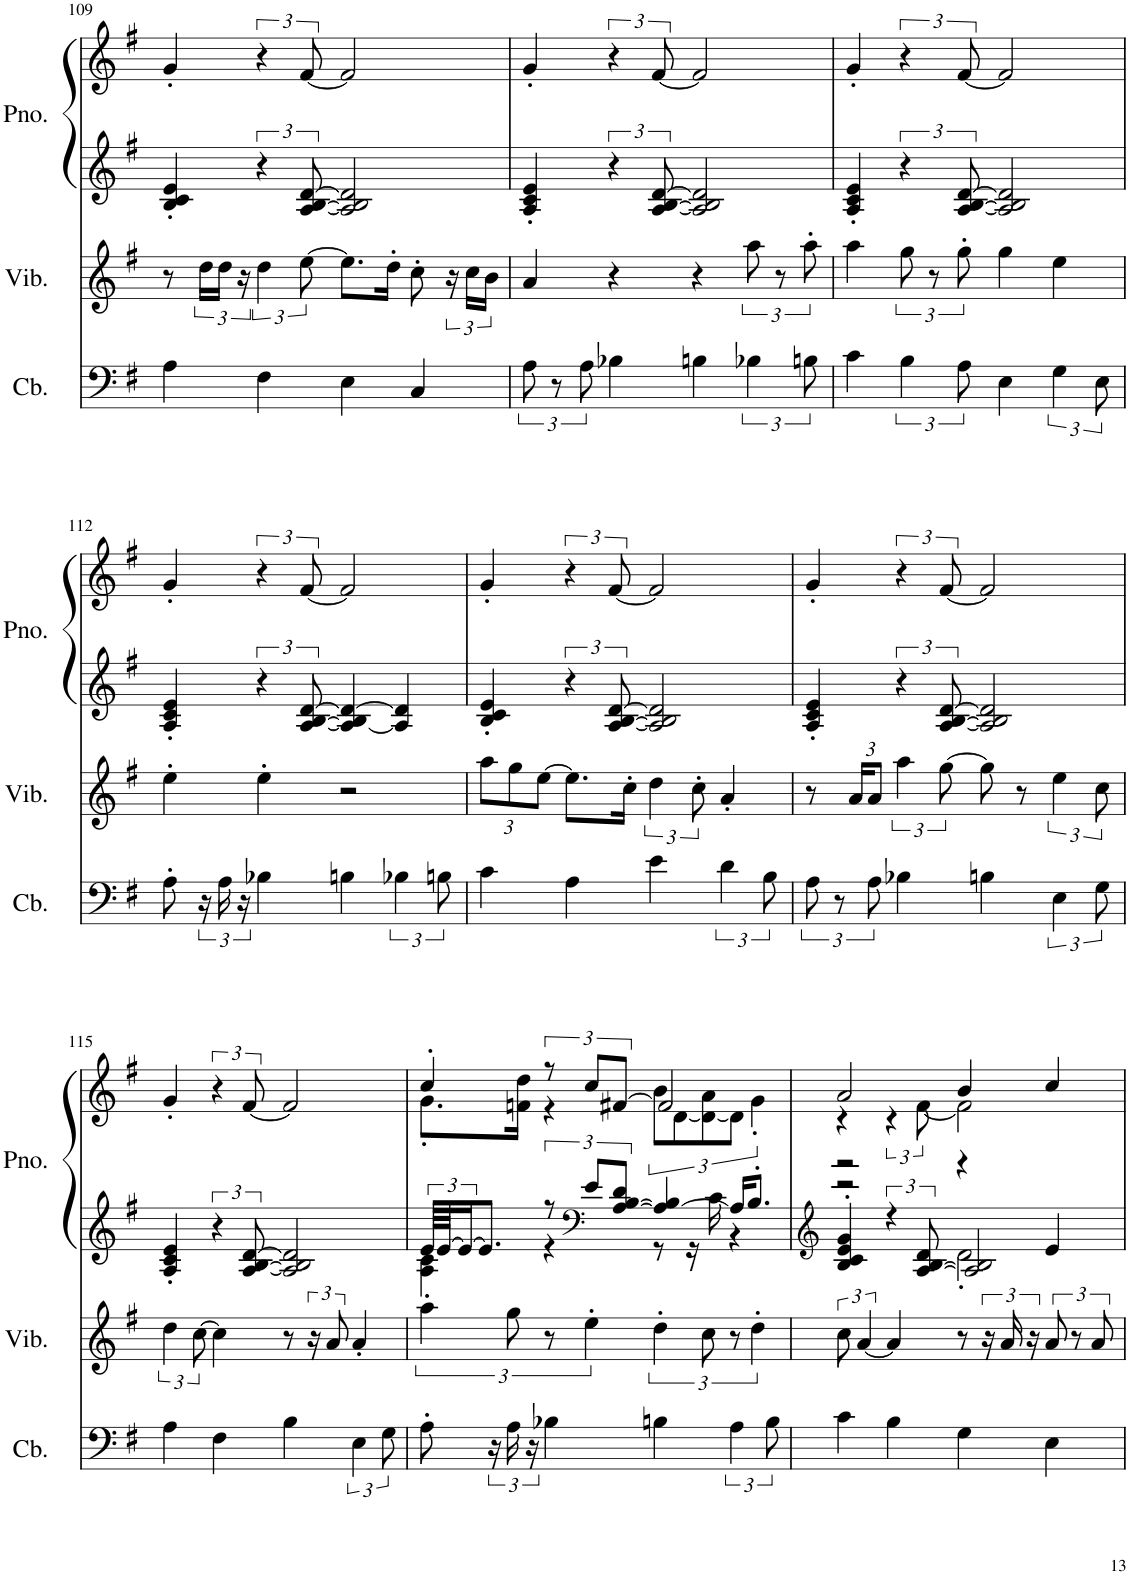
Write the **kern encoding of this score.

**kern	**kern	**kern	**kern
*part3	*part2	*part1	*part1
*staff4	*staff3	*staff2	*staff1
*I"Contrabass, C4-P33-Bass	*I"Vibraphone, C5-P12-Lead Vocal	*I"Piano, MOON DANCE	*
*I'Cb.	*I'Vib.	*I'Pno.	*
!!LO:PB:g=z
*clefF4	*clefG2	*clefG2	*clefG2
*Trd7c12	*	*	*
*k[f#]	*k[f#]	*k[f#]	*k[f#]
*M4/4	*M4/4	*M4/4	*M4/4
=109	=109	=109	=109
4A\	8r	4B/' 4c/' 4e/'	4g'/
.	24dd\LL	.	.
.	24dd\JJ	.	.
.	24r	.	.
4F#\	6dd\	6r	6r
.	[12ee\	[12A/ [12B/ [12d/	[12f#/
4E\	8.ee\L]	2A/] 2B/] 2d/]	2f#/]
.	16dd'\Jk	.	.
4C/	8cc'\	.	.
.	24r	.	.
.	24cc\LL	.	.
.	24b\JJ	.	.
=110	=110	=110	=110
12A\	4a/	4A/' 4c/' 4e/'	4g'/
12r	.	.	.
12A\	.	.	.
4B-X\	4r	6r	6r
.	.	[12A/ [12B/ [12d/	[12f#/
4Bn\	4r	2A/] 2B/] 2d/]	2f#/]
6B-X\	12aa\	.	.
.	12r	.	.
12Bn\	12aa'\	.	.
=111	=111	=111	=111
4c\	4aa\	4A/' 4c/' 4e/'	4g'/
6B\	12gg\	6r	6r
.	12r	.	.
12A\	12gg'\	[12A/ [12B/ [12d/	[12f#/
4E\	4gg\	2A/] 2B/] 2d/]	2f#/]
6G\	4ee\	.	.
12E\	.	.	.
!!LO:LB:g=z
=112	=112	=112	=112
8A'\	4ee'\	4A/' 4c/' 4e/'	4g'/
24r	.	.	.
24A\	.	.	.
24r	.	.	.
4B-X\	4ee'\	6r	6r
.	.	[12A/ [12B/ [12d/	[12f#/
4Bn\	2r	4A/_ 4B/] 4d/_	2f#/]
6B-X\	.	4A/] 4d/]	.
12Bn\	.	.	.
=113	=113	=113	=113
*	*Xbrackettup	*	*
4c\	12aa\L	4B/' 4c/' 4e/'	4g'/
.	12gg\	.	.
.	[12ee\J	.	.
4A\	8.ee\L]	6r	6r
.	.	[12A/ [12B/ [12d/	[12f#/
.	16cc'\Jk	.	.
*	*brackettup	*	*
4e\	6dd\	2A/] 2B/] 2d/]	2f#/]
.	12cc'\	.	.
6d\	4a'/	.	.
12B\	.	.	.
=114	=114	=114	=114
12A\	8r	4A/' 4c/' 4e/'	4g'/
12r	.	.	.
*	*Xbrackettup	*	*
.	24a/KL	.	.
12A\	12a/J	.	.
*	*brackettup	*	*
4B-X\	6aa\	6r	6r
.	[12gg\	[12A/ [12B/ [12d/	[12f#/
4Bn\	8gg\]	2A/] 2B/] 2d/]	2f#/]
.	8r	.	.
6E\	6ee\	.	.
12G\	12cc\	.	.
!!LO:LB:g=z
=115	=115	=115	=115
4A\	6dd\	4A/' 4c/' 4e/'	4g'/
.	[12cc\	.	.
4F#\	4cc\]	6r	6r
.	.	[12A/ [12B/ [12d/	[12f#/
4B\	8r	2A/] 2B/] 2d/]	2f#/]
.	24r	.	.
.	12a/	.	.
6E\	4a'/	.	.
12G\	.	.	.
=116	=116	=116	=116
*	*	*^	*^
8A'\	6aa'\	96e/LLLL	4A\ 4c\	4cc'/	8.g'\L
.	.	[96e/JJ	.	.	.
.	.	24e/J_	.	.	.
.	.	8.e/J]	.	.	.
24r	.	.	.	.	.
24A\	12gg\	.	.	.	.
.	.	.	.	.	16fn\ 16dd\Jk
24r	.	.	.	.	.
4B-X\	12r	12r	4r	12r	4r
*	*	*clefF4	*	*	*
.	6ee'\	12e/L	.	12cc/L	.
.	.	[12A/ [12B/ 12d/J	.	[12f#X/J	.
4Bn\	6dd'\	4A/_ 4B/]	8r	2f#/]	12b\L
.	.	.	.	.	[12d\
.	.	.	16r	.	.
.	12cc\	.	.	.	12d\_ 12a\
.	.	.	16c\	.	.
6A\	12r	16A/KL]	4r	.	12d\J]
.	.	8.B'/J	.	.	.
.	6dd'\	.	.	.	6g'\
12B\	.	.	.	.	.
*	*	*v	*v	*	*
=117	=117	=117	=117	=117
*	*	*clefG2	*	*
*	*	*^	*	*
*	*	*	*^	*	*
4c\	12cc\	2r	2r	4B/' 4c/' 4e/' 4g/'	2a/	4r
.	[6a/	.	.	.	.	.
4B\	4a/]	.	.	6r	.	6r
.	.	.	.	[12A/ [12B/ 12d/	.	[12f#\
4G\	8r	4r	2d'\	2A/] 2B/]	4b/	2f#\]
.	24r	.	.	.	.	.
.	24a/	.	.	.	.	.
.	24r	.	.	.	.	.
4E\	12a/	4e/	.	.	4cc/	.
.	12r	.	.	.	.	.
.	12a/	.	.	.	.	.
*	*	*v	*v	*v	*	*
*	*	*	*v	*v
=	=	=	=
*-	*-	*-	*-
